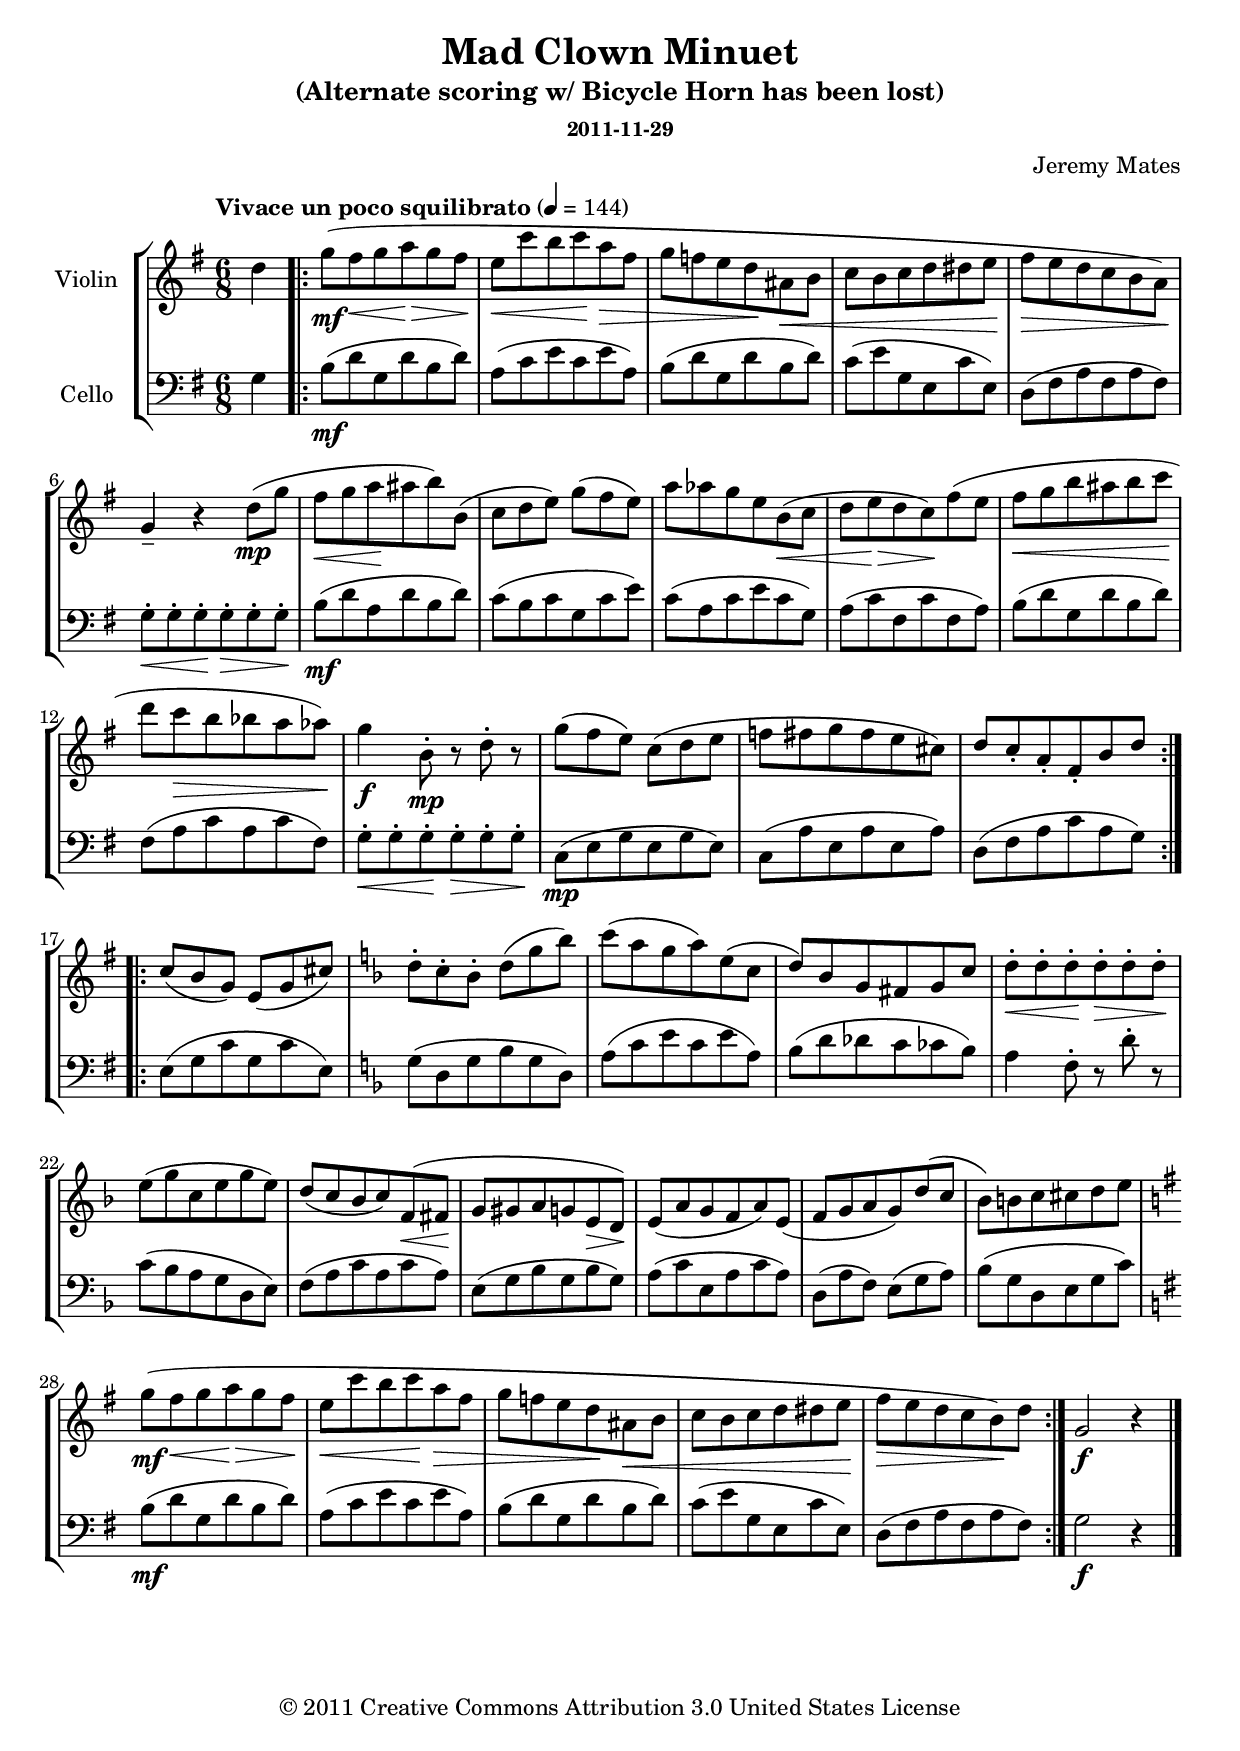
% LilyPond engraving system - http://www.lilypond.org/
%
% Experiment in rounded binary form, original theme from noodling many
% many months ago, somehow turned chromatic and quirky so went with the
% "mad clown" theme.
%
% This work is licensed under the Creative Commons Attribution 3.0 United
% States License. To view a copy of this license, visit
% http://creativecommons.org/licenses/by/3.0/us/ or send a letter to
% Creative Commons, 171 Second Street, Suite 300, San Francisco,
% California, 94105.

\version "2.14.0"

\include "articulate.ly"

#(define-markup-list-command (paragraph layout props args) (markup-list?)
 (interpret-markup-list layout props
   (make-justified-lines-markup-list (cons (make-hspace-markup 2) args))))

\header {
  title       = "Mad Clown Minuet"
  subtitle    = "(Alternate scoring w/ Bicycle Horn has been lost)"
  composer    = "Jeremy Mates"
  subsubtitle = "2011-11-29"
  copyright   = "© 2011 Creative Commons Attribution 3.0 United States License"
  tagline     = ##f
}

upper = \relative d'' {
  \key g \major
  \clef treble
  \tempo "Vivace un poco squilibrato" 4=144

  \time 6/8
  % but do not like the default 3+3 beaming that implies 2/4 time
  \set Timing.beatStructure = #'(6 6)

  \partial 4 d4 |

  \repeat volta 2 {
    g8(\mf fis\< g a\!\> g fis\! |
    e8\< c' b c\! a\> fis |
    g8 f e d\! ais\< b |
    c8 b c d dis e\! |

    fis8\> e d c b a\!) |
    g4-- r d'8(\mp g |
    fis8\< g a\! ais b) b,( |
    c8[ d e]) g( fis e) |

    a8 aes g e b(\< c |
    d8 e\!\> d c\!) fis( e |
    fis8\< g b ais b c\! |
    d8 c\> b bes a aes\!) |

    g4\f b,8-.\mp r d-. r |
    g8[( fis e]) c( d e |
    f8 fis g fis e cis) |
    d8 c-. a-. fis-. b d |
  }

  \repeat volta 2 {
    c8[( b g]) e( g cis) |
    \key d \minor
    d8-.[ c-. bes-.] d( g bes) |
    c8( a g a) e( c |
    d8) bes g fis g c |

    d8-.\< d-. d-.\! d-.\> d-. d-.\! |
    e( g c, e g e) |
    d8( c bes c) \slurUp f,(\< fis\! |
    g8 gis a g e\> d\!) |
    \slurNeutral

    e8( a g f a) e( |
    f8 g a g) d'( c |
    bes8) b c cis d e |
    \key g \major
    g8(\mf fis\< g a\!\> g fis\! |

    e8\< c' b c\! a\> fis |
    g8 f e d\! ais\< b |
    c8 b c d dis e\! |
    fis8\> e d c b\!) d\! |
  }

  \relative g' { g2\f r4 }
  \bar "|."
}

lower = \relative g {
  \key g \major
  \clef bass

  \partial 4 g4 |

  \repeat volta 2 {
    b8(\mf d g, d' b d) |
    a8( c e  c  e a,) |
    b8( d g, d' b d) |
    c8( e g, e c' e,) |

    d8( fis a fis a fis) |
    g8-.\< g-. g-.\! g-.\> g-. g-.\! |
    b8(\mf d a d b d) |
    c8( b c g c e) |

    c8( a c e c g) |
    a8( c fis, c' fis, a) |
    b8( d g, d' b d) |
    fis,8( a c a c fis, ) |

    g8-.\< g-. g-.\! g-.\> g-. g-.\! |
    c,8(\mp e g e g e) |
    c8( a' e a e a) |
    d,8( fis a c a g) |
  }

  \repeat volta 2 {
    e8( g c g c e,) |
    \key d \minor
    g8( d g bes g d) |
    a'8( c e c e a,) |
    bes8( d des c ces bes) |

    a4 f8-. r d'-. r |
    c( bes a g d e) |
    f8( a c a c a) |
    e8( g bes g bes g) |

    a8( c e, a c a) |
    d,8[( a' f]) e( g a) |
    bes8( g d e g c) |
    \key g \major
    b8(\mf d g, d' b d) |

    a8( c e  c  e a,) |
    b8( d g, d' b d) |
    c8( e g, e c' e,) |
    d8( fis a fis a fis) |
  }

  g2\f r4
  \bar "|."
}

theMusic = {
% \new PianoStaff <<
%   \set PianoStaff.midiInstrument = #"honky-tonk"
%   \new Staff = "upper" \upper
%   \new Staff = "lower" \lower
% >>
  \new StaffGroup <<
    \new Staff <<
      \set Staff.instrumentName = #"Violin"
      \set Staff.midiInstrument = #"violin"
      \upper
    >>
    \new Staff <<
      \set Staff.instrumentName = #"Cello"
      \set Staff.midiInstrument = #"cello"
      \lower
    >>
  >>
}

\book {
  \score {
    \theMusic
    \layout { }
  }
  \score {
    \unfoldRepeats \articulate {
      \theMusic
    }
    \midi { }
  }
}
